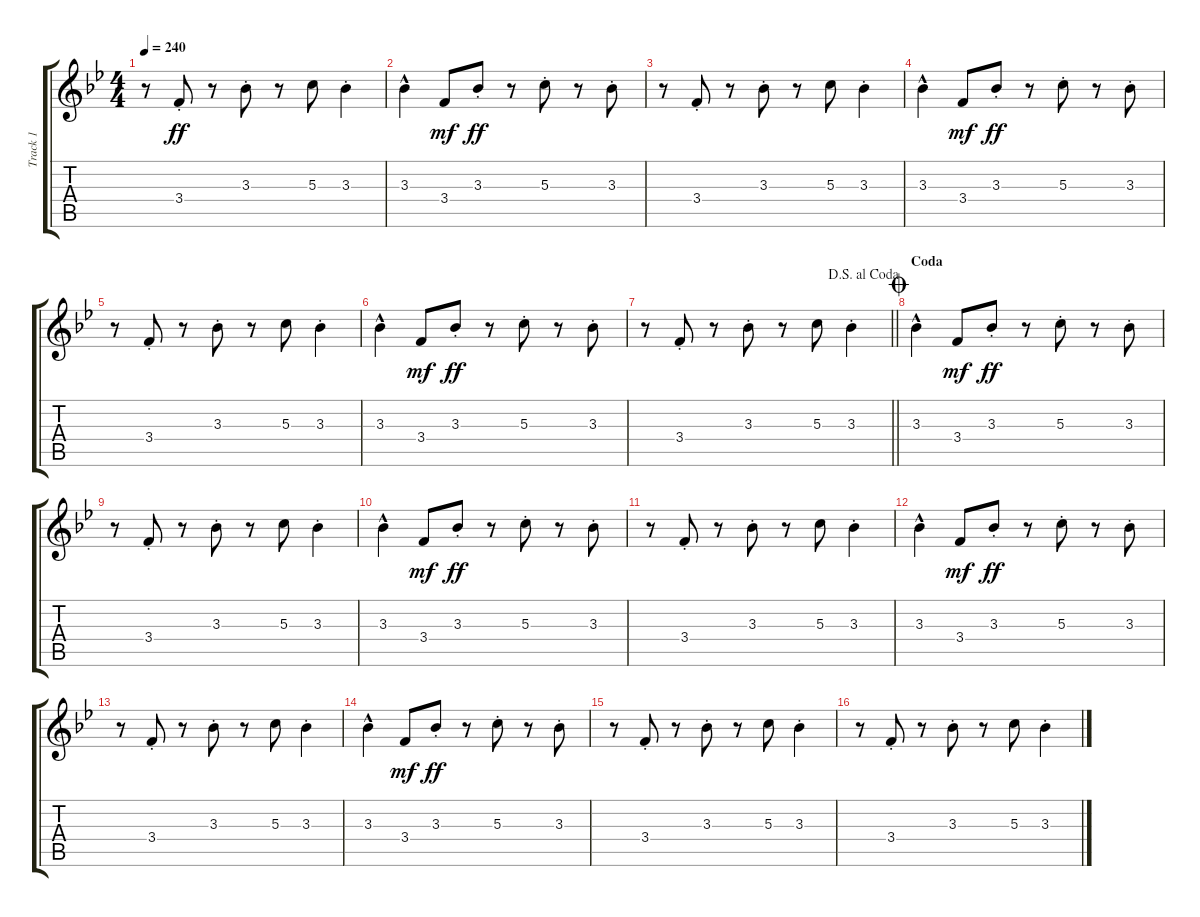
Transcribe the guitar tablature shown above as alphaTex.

\track ("Track 1" "Track 1") {instrument electricguitarjazz}
\staff {score tabs}
\tuning (E4 B3 G3 D3 A2 E2) {hide}
\ts (4 4)
\tempo 240
\clef g2
\ks bb
r.8{dy ff} 3.4{st}.8 r.8 3.3{st}.8 r.8 5.3.8 3.3{st}.4 |
3.3{hac}.4 3.4.8{dy mf} 3.3{st}.8{dy ff} r.8 5.3{st}.8 r.8 3.3{st}.8 |
r.8 3.4{st}.8 r.8 3.3{st}.8 r.8 5.3.8 3.3{st}.4 |
3.3{hac}.4 3.4.8{dy mf} 3.3{st}.8{dy ff} r.8 5.3{st}.8 r.8 3.3{st}.8 |
r.8 3.4{st}.8 r.8 3.3{st}.8 r.8 5.3.8 3.3{st}.4 |
3.3{hac}.4 3.4.8{dy mf} 3.3{st}.8{dy ff} r.8 5.3{st}.8 r.8 3.3{st}.8 |
\jump dalsegnoalcoda
\barLineRight lightlight
r.8 3.4{st}.8 r.8 3.3{st}.8 r.8 5.3.8 3.3{st}.4 |
\section ("" "Coda")
\jump coda
3.3{hac}.4 3.4.8{dy mf} 3.3{st}.8{dy ff} r.8 5.3{st}.8 r.8 3.3{st}.8 |
r.8 3.4{st}.8 r.8 3.3{st}.8 r.8 5.3.8 3.3{st}.4 |
3.3{hac}.4 3.4.8{dy mf} 3.3{st}.8{dy ff} r.8 5.3{st}.8 r.8 3.3{st}.8 |
r.8 3.4{st}.8 r.8 3.3{st}.8 r.8 5.3.8 3.3{st}.4 |
3.3{hac}.4 3.4.8{dy mf} 3.3{st}.8{dy ff} r.8 5.3{st}.8 r.8 3.3{st}.8 |
r.8 3.4{st}.8 r.8 3.3{st}.8 r.8 5.3.8 3.3{st}.4 |
3.3{hac}.4 3.4.8{dy mf} 3.3{st}.8{dy ff} r.8 5.3{st}.8 r.8 3.3{st}.8 |
r.8 3.4{st}.8 r.8 3.3{st}.8 r.8 5.3.8 3.3{st}.4 |
r.8 3.4{st}.8 r.8 3.3{st}.8 r.8 5.3.8 3.3{st}.4
